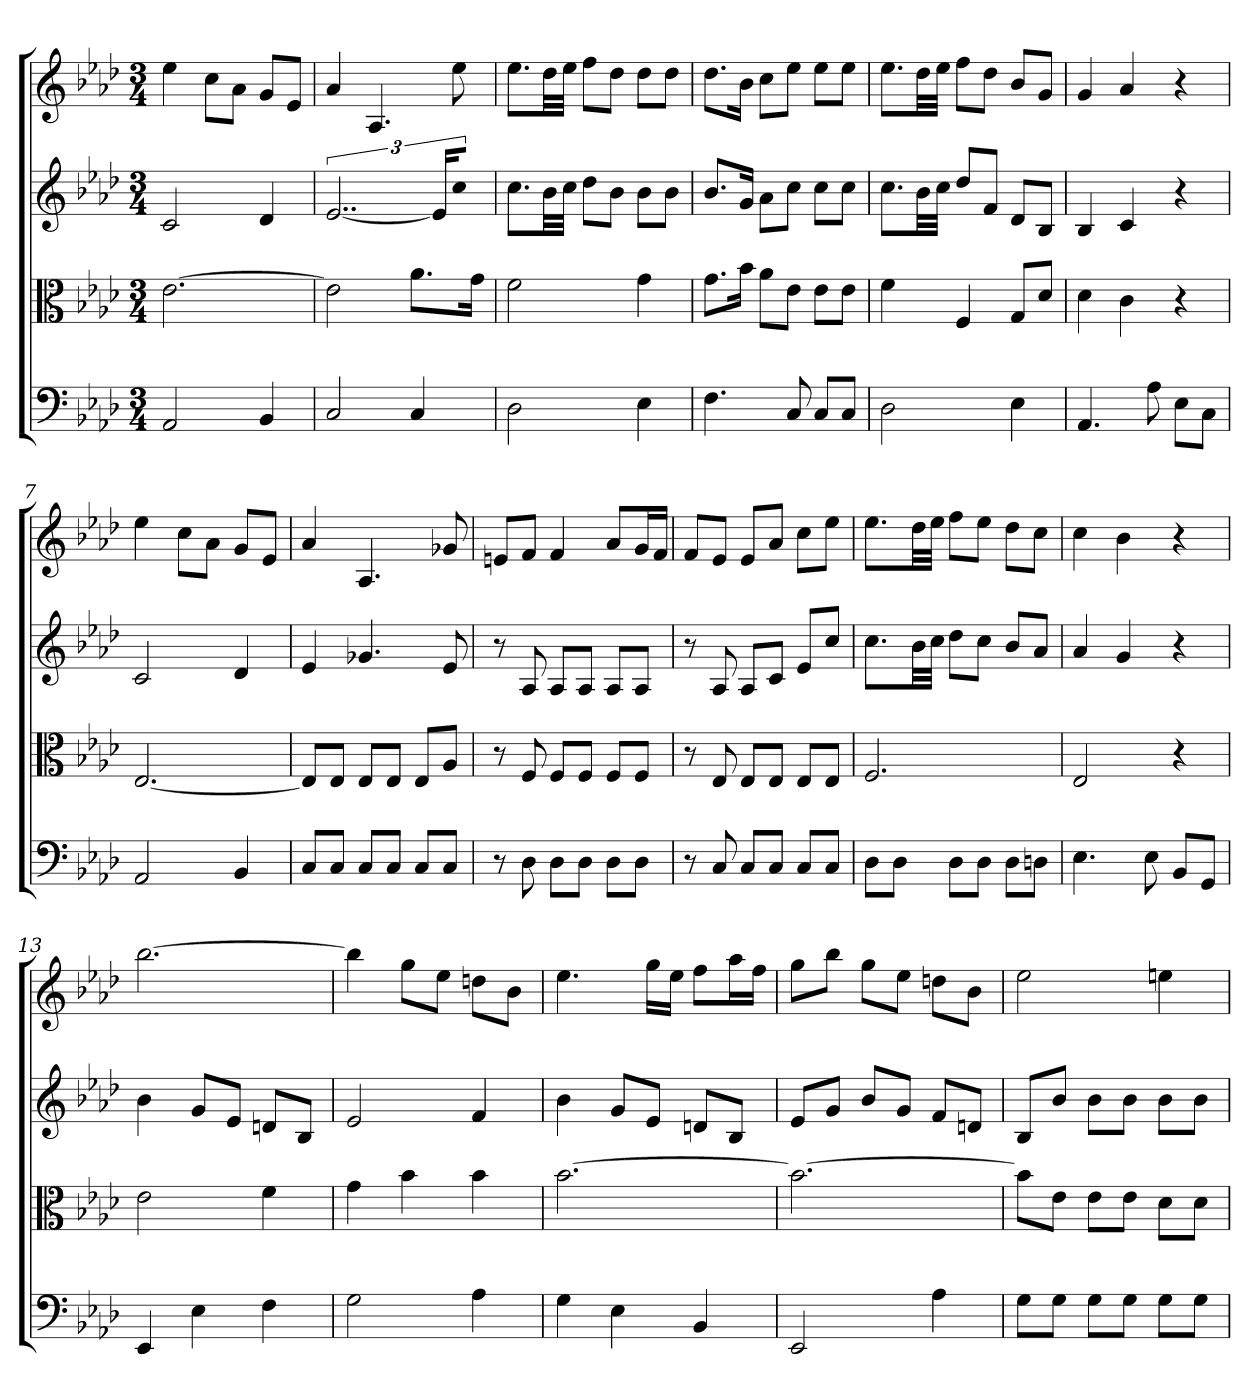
**kern	**kern	**kern	**kern
*part4	*part3	*part2	*part1
*staff4	*staff3	*staff2	*staff1
*clefF4	*clefC3	*	*
*k[b-e-a-d-]	*k[b-e-a-d-]	*k[b-e-a-d-]	*k[b-e-a-d-]
*A-:	*A-:	*A-:	*A-:
*M3/4	*M3/4	*M3/4	*M3/4
=	=	=	=
2AA-	[2.e-	2c	4ee-
.	.	.	8ccL
.	.	.	8a-J
4BB-	.	4d-	8gL
.	.	.	8e-J
=2	=2	=2	=2
2C	2e-]	[3..e-	4a-
.	.	.	4.A-
4C	8.a-\L	.	.
.	.	24e-KL]	.
.	.	8ccJ	8ee-
.	16g\Jk	.	.
=3	=3	=3	=3
2D-	2f	8.ccL	8.ee-L
.	.	32b-LL	32dd-LL
.	.	32ccJJJ	32ee-JJJ
.	.	8dd-L	8ffL
.	.	8b-J	8dd-J
4E-	4g	8b-L	8dd-L
.	.	8b-J	8dd-J
=4	=4	=4	=4
4.F	8.g\L	8.b-L	8.dd-L
.	16b-\Jk	16gJk	16b-Jk
.	8a-\L	8a-L	8ccL
8C	8e-\J	8ccJ	8ee-J
8C/L	8e-\L	8ccL	8ee-L
8C/J	8e-\J	8ccJ	8ee-J
=5	=5	=5	=5
2D-	4f	8.ccL	8.ee-L
.	.	32b-LL	32dd-LL
.	.	32ccJJJ	32ee-JJJ
.	4F	8dd-L	8ffL
.	.	8fJ	8dd-J
4E-	8G/L	8d-L	8b-L
.	8d-/J	8B-J	8gJ
=6	=6	=6	=6
4.AA-	4d-	4B-	4g
.	4c	4c	4a-
8A-	.	.	.
8E-\L	4r	4r	4r
8C\J	.	.	.
=7	=7	=7	=7
2AA-	[2.E-	2c	4ee-
.	.	.	8ccL
.	.	.	8a-J
4BB-	.	4d-	8gL
.	.	.	8e-J
=8	=8	=8	=8
8C/L	8E-/L]	4e-	4a-
8C/J	8E-/J	.	.
8C/L	8E-/L	4.g-X	4.A-
8C/J	8E-/J	.	.
8C/L	8E-/L	.	.
8C/J	8A-/J	8e-	8g-X
=9	=9	=9	=9
8r	8r	8r	8enL
8D-	8F	8A-	8fJ
8D-\L	8F/L	8A-L	4f
8D-\J	8F/J	8A-J	.
8D-\L	8F/L	8A-L	8a-L
8D-\J	8F/J	8A-J	16gL
.	.	.	16fJJ
=10	=10	=10	=10
8r	8r	8r	8fL
8C	8E-	8A-	8e-J
8C/L	8E-/L	8A-L	8e-L
8C/J	8E-/J	8cJ	8a-J
8C/L	8E-/L	8e-L	8ccL
8C/J	8E-/J	8ccJ	8ee-J
=11	=11	=11	=11
8D-\L	2.F	8.ccL	8.ee-L
8D-\J	.	.	.
.	.	32b-LL	32dd-LL
.	.	32ccJJJ	32ee-JJJ
8D-\L	.	8dd-L	8ffL
8D-\J	.	8ccJ	8ee-J
8D-\L	.	8b-L	8dd-L
8Dn\J	.	8a-J	8ccJ
=12	=12	=12	=12
4.E-	2E-	4a-	4cc
.	.	4g	4b-
8E-	.	.	.
8BB-/L	4r	4r	4r
8GG/J	.	.	.
=13	=13	=13	=13
4EE-	2e-	4b-	[2.bb-
4E-	.	8gL	.
.	.	8e-J	.
4F	4f	8dnL	.
.	.	8B-J	.
=14	=14	=14	=14
2G	4g	2e-	4bb-]
.	4b-	.	8ggL
.	.	.	8ee-J
4A-	4b-	4f	8ddnL
.	.	.	8b-J
=15	=15	=15	=15
4G	[2.b-	4b-	4.ee-
4E-	.	8gL	.
.	.	8e-J	16ggLL
.	.	.	16ee-JJ
4BB-	.	8dnL	8ffL
.	.	8B-J	16aa-L
.	.	.	16ffJJ
=16	=16	=16	=16
2EE-	2.b-_	8e-L	8ggL
.	.	8gJ	8bb-J
.	.	8b-L	8ggL
.	.	8gJ	8ee-J
4A-	.	8fL	8ddnL
.	.	8dnJ	8b-J
=17	=17	=17	=17
8G\L	8b-\L]	8B-L	2ee-
8G\J	8e-\J	8b-J	.
8G\L	8e-\L	8b-L	.
8G\J	8e-\J	8b-J	.
8G\L	8d-\L	8b-L	4een
8G\J	8d-\J	8b-J	.
=	=	=	=
*-	*-	*-	*-
